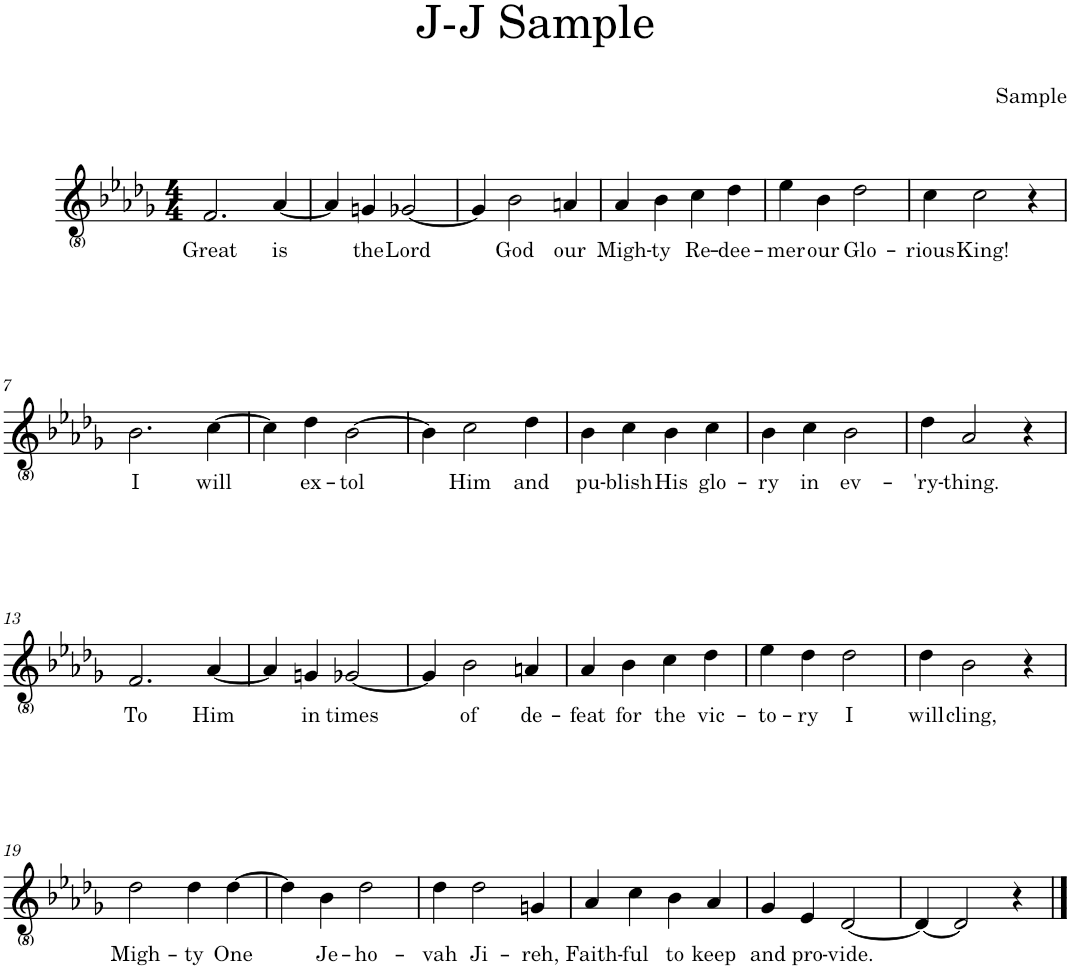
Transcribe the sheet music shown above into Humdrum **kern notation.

**kern	**text
*part1	*part1
*staff1	*staff1
*I"Women/All	*
*clefG2	*
*k[b-e-a-d-g-]	*
*M4/4	*
=1	=1
!	!LO:LY:b
2.f/	Great
!	!LO:LY:b
[4a-/	is
=2	=2
4a-/]	.
!	!LO:LY:b
4gn/	the
!	!LO:LY:b
[2g-X/	Lord
=3	=3
4g-/]	.
!	!LO:LY:b
2b-\	God
!	!LO:LY:b
4an/	our
=4	=4
!	!LO:LY:b
4a-/	Migh-
!	!LO:LY:b
4b-\	-ty
!	!LO:LY:b
4cc\	Re-
!	!LO:LY:b
4dd-\	-dee-
=5	=5
!	!LO:LY:b
4ee-\	-mer
!	!LO:LY:b
4b-\	our
!	!LO:LY:b
2dd-\	Glo-
=6	=6
!	!LO:LY:b
4cc\	-rious
!	!LO:LY:b
2cc\	King!
4r	.
!!LO:LB:g=z
=7	=7
!	!LO:LY:b
2.b-\	I
!	!LO:LY:b
[4cc\	will
=8	=8
4cc\]	.
!	!LO:LY:b
4dd-\	ex-
!	!LO:LY:b
[2b-\	-tol
=9	=9
4b-\]	.
!	!LO:LY:b
2cc\	Him
!	!LO:LY:b
4dd-\	and
=10	=10
!	!LO:LY:b
4b-\	pu-
!	!LO:LY:b
4cc\	-blish
!	!LO:LY:b
4b-\	His
!	!LO:LY:b
4cc\	glo-
=11	=11
!	!LO:LY:b
4b-\	-ry
!	!LO:LY:b
4cc\	in
!	!LO:LY:b
2b-\	ev-
=12	=12
!	!LO:LY:b
4dd-\	-'ry-
!	!LO:LY:b
2a-/	-thing.
4r	.
!!LO:LB:g=z
=13	=13
!	!LO:LY:b
2.f/	To
!	!LO:LY:b
[4a-/	Him
=14	=14
4a-/]	.
!	!LO:LY:b
4gn/	in
!	!LO:LY:b
[2g-X/	times
=15	=15
4g-/]	.
!	!LO:LY:b
2b-\	of
!	!LO:LY:b
4an/	de-
=16	=16
!	!LO:LY:b
4a-/	-feat
!	!LO:LY:b
4b-\	for
!	!LO:LY:b
4cc\	the
!	!LO:LY:b
4dd-\	vic-
=17	=17
!	!LO:LY:b
4ee-\	-to-
!	!LO:LY:b
4dd-\	-ry
!	!LO:LY:b
2dd-\	I
=18	=18
!	!LO:LY:b
4dd-\	will
!	!LO:LY:b
2b-\	cling,
4r	.
!!LO:LB:g=z
=19	=19
!	!LO:LY:b
2dd-\	Migh-
!	!LO:LY:b
4dd-\	-ty
!	!LO:LY:b
[4dd-\	One
=20	=20
4dd-\]	.
!	!LO:LY:b
4b-\	Je-
!	!LO:LY:b
2dd-\	-ho-
=21	=21
!	!LO:LY:b
4dd-\	-vah
!	!LO:LY:b
2dd-\	Ji-
!	!LO:LY:b
4gn/	-reh,
=22	=22
!	!LO:LY:b
4a-/	Faith-
!	!LO:LY:b
4cc\	-ful
!	!LO:LY:b
4b-\	to
!	!LO:LY:b
4a-/	keep
=23	=23
!	!LO:LY:b
4g-/	and
!	!LO:LY:b
4e-/	pro-
!	!LO:LY:b
[2d-/	-vide.
=24	=24
4d-/_	.
2d-/]	.
4r	.
==	==
*-	*-
